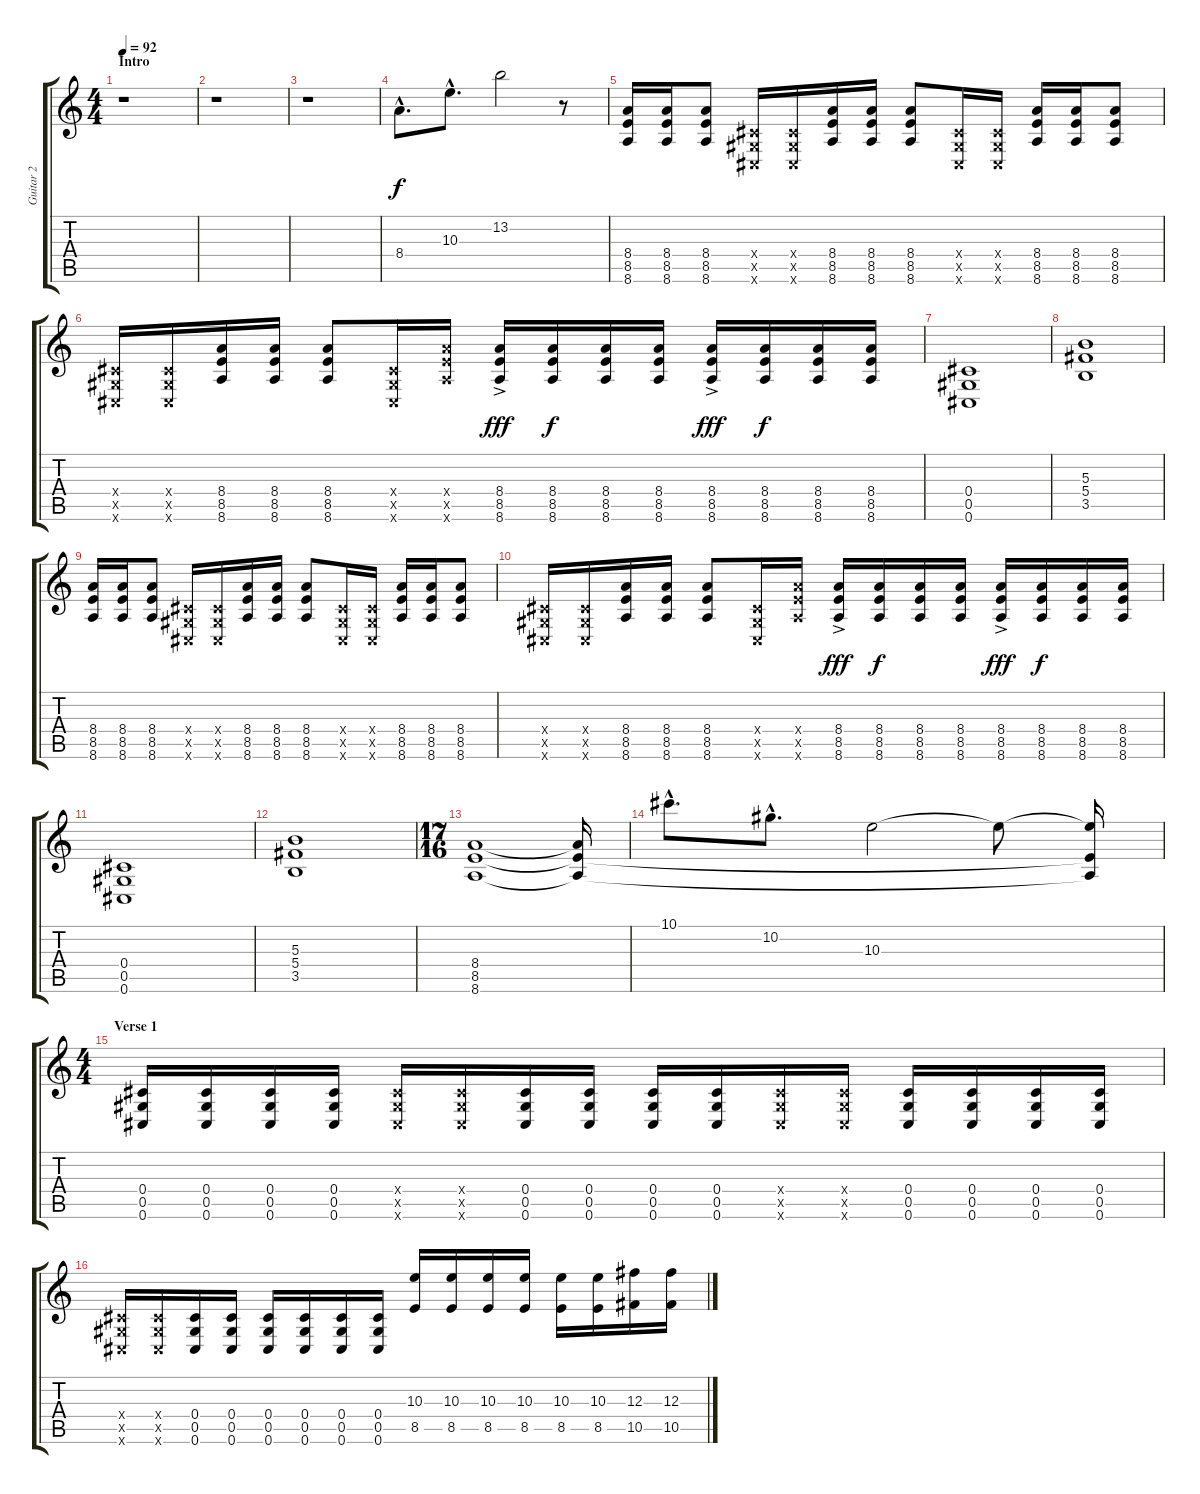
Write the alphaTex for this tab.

\track ("Guitar 2" "Guitar 2") {instrument distortionguitar}
\staff {score tabs}
\tuning (Eb4 Bb3 Gb3 Db3 Ab2 Db2) {hide}
\ts (4 4)
\section ("" "Intro")
\tempo 92
\clef g2
\ks c
r.1{dy f instrument distortionguitar} |
r.1 |
r.1 |
8.4{hac}.8{d} 10.3{hac}.8{d} 13.2.2 r.8 |
(8.4 8.5 8.6).16 (8.4 8.5 8.6).16 (8.4 8.5 8.6).8 (0.4{x} 0.5{x} 0.6{x}).16 (0.4{x} 0.5{x} 0.6{x}).16 (8.4 8.5 8.6).16 (8.4 8.5 8.6).16 (8.4 8.5 8.6).8 (0.4{x} 0.5{x} 0.6{x}).16 (0.4{x} 0.5{x} 0.6{x}).16 (8.4 8.5 8.6).16 (8.4 8.5 8.6).16 (8.4 8.5 8.6).8 |
(0.4{x} 0.5{x} 0.6{x}).16 (0.4{x} 0.5{x} 0.6{x}).16 (8.4 8.5 8.6).16 (8.4 8.5 8.6).16 (8.4 8.5 8.6).8 (0.4{x} 0.5{x} 0.6{x}).16 (8.4{x} 8.5{x} 8.6{x}).16 (8.4{ac} 8.5{ac} 8.6{ac}).16{dy fff} (8.4 8.5 8.6).16{dy f} (8.4 8.5 8.6).16 (8.4 8.5 8.6).16 (8.4{ac} 8.5{ac} 8.6{ac}).16{dy fff} (8.4 8.5 8.6).16{dy f} (8.4 8.5 8.6).16 (8.4 8.5 8.6).16 |
(0.4 0.5 0.6).1 |
(5.3 5.4 3.5).1 |
(8.4 8.5 8.6).16 (8.4 8.5 8.6).16 (8.4 8.5 8.6).8 (0.4{x} 0.5{x} 0.6{x}).16 (0.4{x} 0.5{x} 0.6{x}).16 (8.4 8.5 8.6).16 (8.4 8.5 8.6).16 (8.4 8.5 8.6).8 (0.4{x} 0.5{x} 0.6{x}).16 (0.4{x} 0.5{x} 0.6{x}).16 (8.4 8.5 8.6).16 (8.4 8.5 8.6).16 (8.4 8.5 8.6).8 |
(0.4{x} 0.5{x} 0.6{x}).16 (0.4{x} 0.5{x} 0.6{x}).16 (8.4 8.5 8.6).16 (8.4 8.5 8.6).16 (8.4 8.5 8.6).8 (0.4{x} 0.5{x} 0.6{x}).16 (8.4{x} 8.5{x} 8.6{x}).16 (8.4{ac} 8.5{ac} 8.6{ac}).16{dy fff} (8.4 8.5 8.6).16{dy f} (8.4 8.5 8.6).16 (8.4 8.5 8.6).16 (8.4{ac} 8.5{ac} 8.6{ac}).16{dy fff} (8.4 8.5 8.6).16{dy f} (8.4 8.5 8.6).16 (8.4 8.5 8.6).16 |
(0.4 0.5 0.6).1 |
(5.3 5.4 3.5).1 |
\ts (17 16)
(8.4 8.5 8.6).1 (8.4{t} 8.5{t} 8.6{t}).16 |
10.1{hac}.8{d} 10.2{hac}.8{d} 10.3.2 10.3{t}.8 (10.3{t} 8.5{t} 8.6{t}).16 |
\ts (4 4)
\section ("" "Verse 1")
(0.4 0.5 0.6).16 (0.4 0.5 0.6).16 (0.4 0.5 0.6).16 (0.4 0.5 0.6).16 (0.4{x} 0.5{x} 0.6{x}).16 (0.4{x} 0.5{x} 0.6{x}).16 (0.4 0.5 0.6).16 (0.4 0.5 0.6).16 (0.4 0.5 0.6).16 (0.4 0.5 0.6).16 (0.4{x} 0.5{x} 0.6{x}).16 (0.4{x} 0.5{x} 0.6{x}).16 (0.4 0.5 0.6).16 (0.4 0.5 0.6).16 (0.4 0.5 0.6).16 (0.4 0.5 0.6).16 |
(0.4{x} 0.5{x} 0.6{x}).16 (0.4{x} 0.5{x} 0.6{x}).16 (0.4 0.5 0.6).16 (0.4 0.5 0.6).16 (0.4 0.5 0.6).16 (0.4 0.5 0.6).16 (0.4 0.5 0.6).16 (0.4 0.5 0.6).16 (10.3 8.5).16 (10.3 8.5).16 (10.3 8.5).16 (10.3 8.5).16 (10.3 8.5).16 (10.3 8.5).16 (12.3 10.5).16 (12.3 10.5).16
